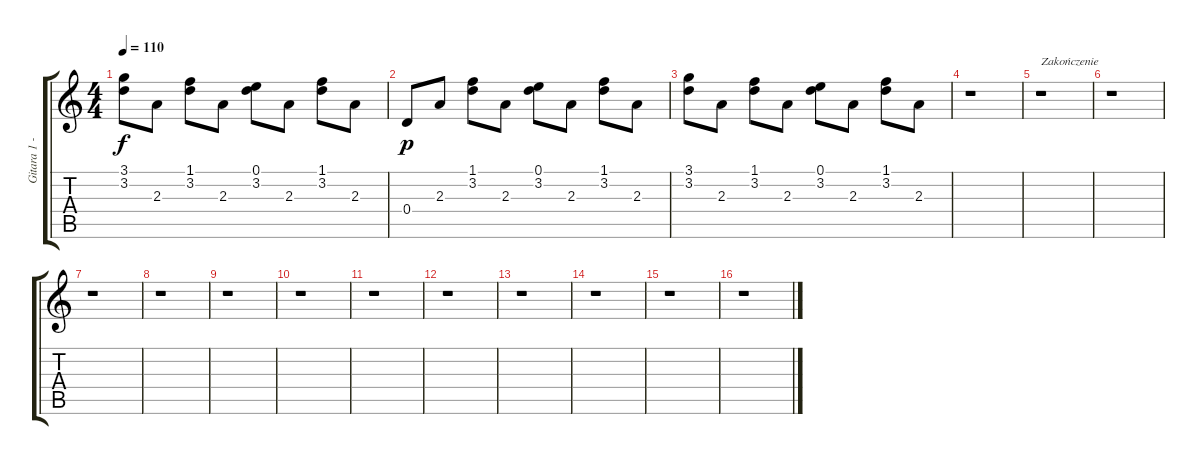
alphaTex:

\track ("Gitara 1 - K. Myszkowski" "Gitara 1 -") {instrument acousticguitarnylon}
\staff {score tabs}
\tuning (E4 B3 G3 D3 A2 E2) {hide}
\ts (4 4)
\tempo 110
\clef g2
\ks c
(3.1 3.2).8{dy f} 2.3.8 (1.1 3.2).8 2.3.8 (0.1 3.2).8 2.3.8 (1.1 3.2).8 2.3.8 |
0.4.8{dy p} 2.3.8 (1.1 3.2).8 2.3.8 (0.1 3.2).8 2.3.8 (1.1 3.2).8 2.3.8 |
(3.1 3.2).8 2.3.8 (1.1 3.2).8 2.3.8 (0.1 3.2).8 2.3.8 (1.1 3.2).8 2.3.8 |
r.1 |
r.1{txt "Zakończenie"} |
r.1 |
r.1 |
r.1 |
r.1 |
r.1 |
r.1 |
r.1 |
r.1 |
r.1 |
r.1 |
r.1
